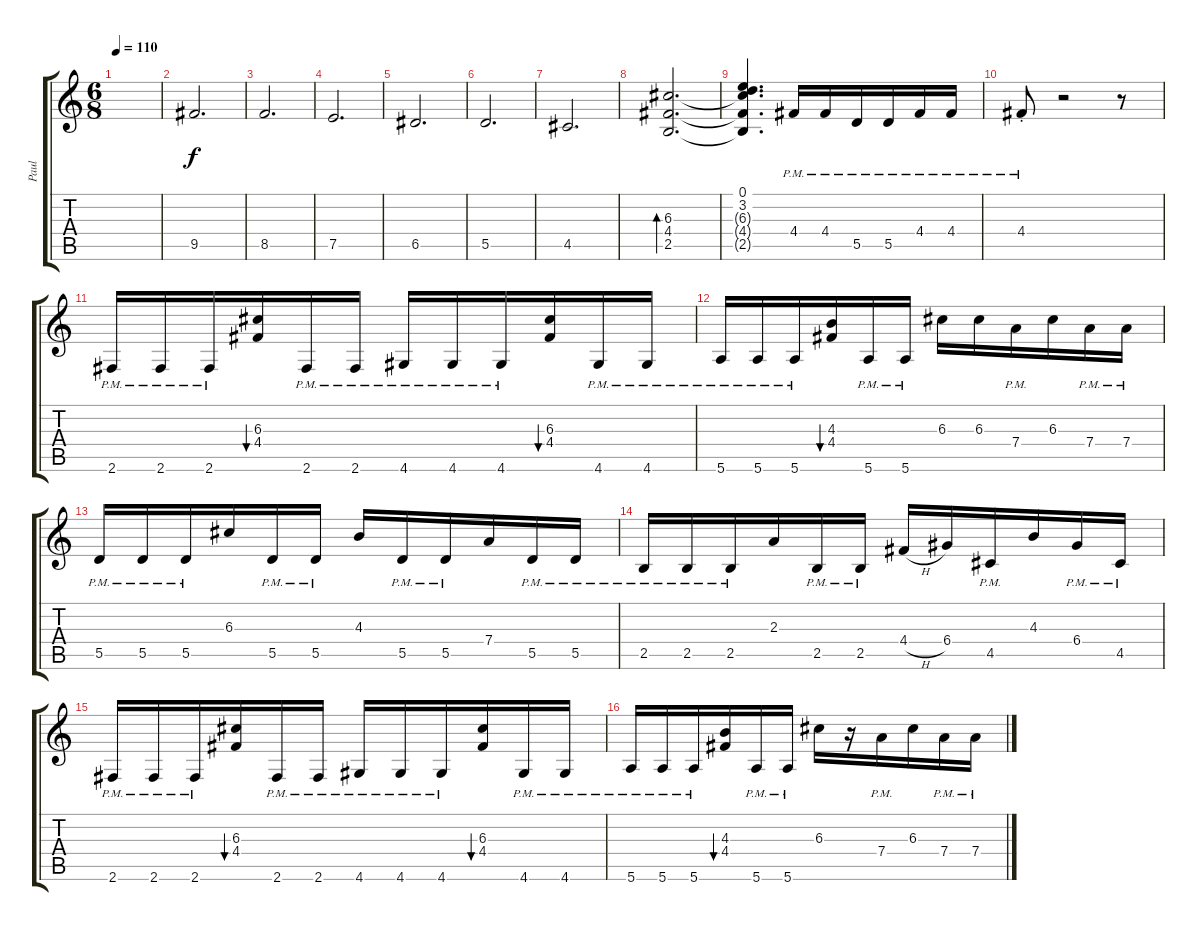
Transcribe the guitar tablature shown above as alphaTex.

\track ("Paul" "Paul") {instrument overdrivenguitar}
\staff {score tabs}
\tuning (E4 B3 G3 D3 A2 E2) {hide}
\ts (6 8)
\tempo 110
\clef g2
\ks c
|
9.5.2{d} |
8.5.2{d} |
7.5.2{d} |
6.5.2{d} |
5.5.2{d} |
4.5.2{d} |
(6.3 4.4 2.5).2{d bd 240 volume 11} |
(0.1 3.2 6.3{t} 4.4{t} 2.5{t}).4{d} 4.4{pm}.16{volume 13} 4.4{pm}.16 5.5{pm}.16 5.5{pm}.16 4.4{pm}.16 4.4{pm}.16 |
4.4{pm st}.8 r.2 r.8 |
2.6{pm}.16 2.6{pm}.16 2.6{pm}.16 (6.3 4.4).16{bu 60} 2.6{pm}.16 2.6{pm}.16 4.6{pm}.16 4.6{pm}.16 4.6{pm}.16 (6.3 4.4).16{bu 60} 4.6{pm}.16 4.6{pm}.16 |
5.6{pm}.16 5.6{pm}.16 5.6{pm}.16 (4.3 4.4).16{bu 60} 5.6{pm}.16 5.6{pm}.16 6.3.16 6.3.16 7.4{pm}.16 6.3.16 7.4{pm}.16 7.4{pm}.16 |
5.5{pm}.16 5.5{pm}.16 5.5{pm}.16 6.3.16 5.5{pm}.16 5.5{pm}.16 4.3.16 5.5{pm}.16 5.5{pm}.16 7.4.16 5.5{pm}.16 5.5{pm}.16 |
2.5{pm}.16 2.5{pm}.16 2.5{pm}.16 2.3.16 2.5{pm}.16 2.5{pm}.16 4.4{h}.16 6.4.16 4.5{pm}.16 4.3.16 6.4{pm}.16 4.5{pm}.16 |
2.6{pm}.16 2.6{pm}.16 2.6{pm}.16 (6.3 4.4).16{bu 60} 2.6{pm}.16 2.6{pm}.16 4.6{pm}.16 4.6{pm}.16 4.6{pm}.16 (6.3 4.4).16{bu 60} 4.6{pm}.16 4.6{pm}.16 |
5.6{pm}.16 5.6{pm}.16 5.6{pm}.16 (4.3 4.4).16{bu 60} 5.6{pm}.16 5.6{pm}.16 6.3.16 r.16 7.4{pm}.16 6.3.16 7.4{pm}.16 7.4{pm}.16
